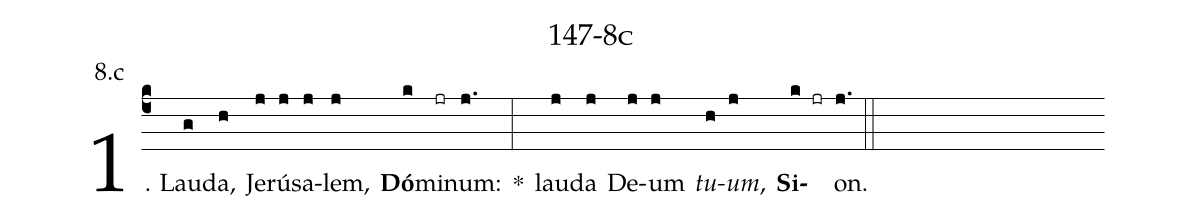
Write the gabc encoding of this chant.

name: 147-8c;
annotation: 8.c;
%%
(c4)1. Lau(g)da,(h) Je(j)rú(j)sa(j)lem,(j) <b>Dó</b>(k)mi(jr)num:(j.) *(:) lau(j)da(j) De(j)um(j) <i>tu</i>(h)<i>um</i>,(j) <b>Si</b>(k jr)on.(j.) (::)
